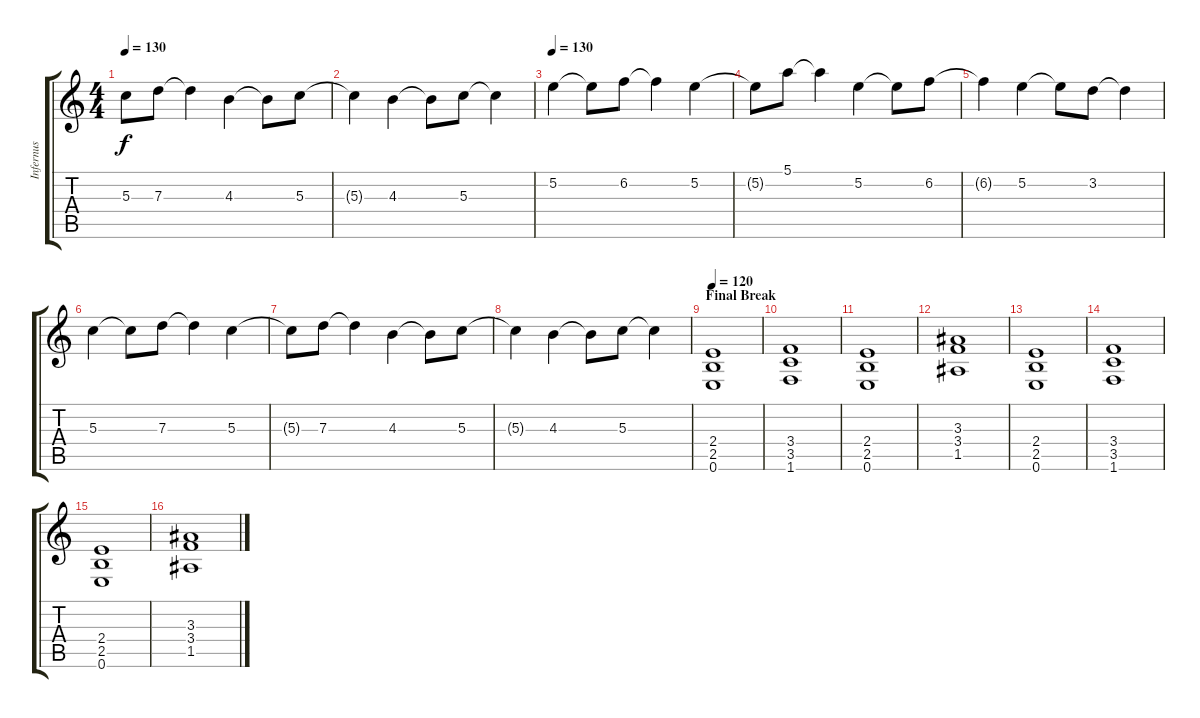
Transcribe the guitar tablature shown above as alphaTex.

\track ("Infernus" "Infernus") {instrument overdrivenguitar}
\staff {score tabs}
\tuning (E4 B3 G3 D3 A2 E2) {hide}
\ts (4 4)
\tempo 130
\clef g2
\ks c
5.3{t}.8{dy f} 7.3.8 7.3{t}.4 4.3.4 4.3{t}.8 5.3.8 |
5.3{t}.4 4.3.4 4.3{t}.8 5.3.8 5.3{t}.4 |
\tempo 130
5.2.4 5.2{t}.8 6.2.8 6.2{t}.4 5.2.4 |
5.2{t}.8 5.1.8 5.1{t}.4 5.2.4 5.2{t}.8 6.2.8 |
6.2{t}.4 5.2.4 5.2{t}.8 3.2.8 3.2{t}.4 |
5.3.4 5.3{t}.8 7.3.8 7.3{t}.4 5.3.4 |
5.3{t}.8 7.3.8 7.3{t}.4 4.3.4 4.3{t}.8 5.3.8 |
5.3{t}.4 4.3.4 4.3{t}.8 5.3.8 5.3{t}.4 |
\section ("" "Final Break")
\tempo 120
(2.4 2.5 0.6).1 |
(3.4 3.5 1.6).1 |
(2.4 2.5 0.6).1 |
(3.3 3.4 1.5).1 |
(2.4 2.5 0.6).1 |
(3.4 3.5 1.6).1 |
(2.4 2.5 0.6).1 |
(3.3 3.4 1.5).1
